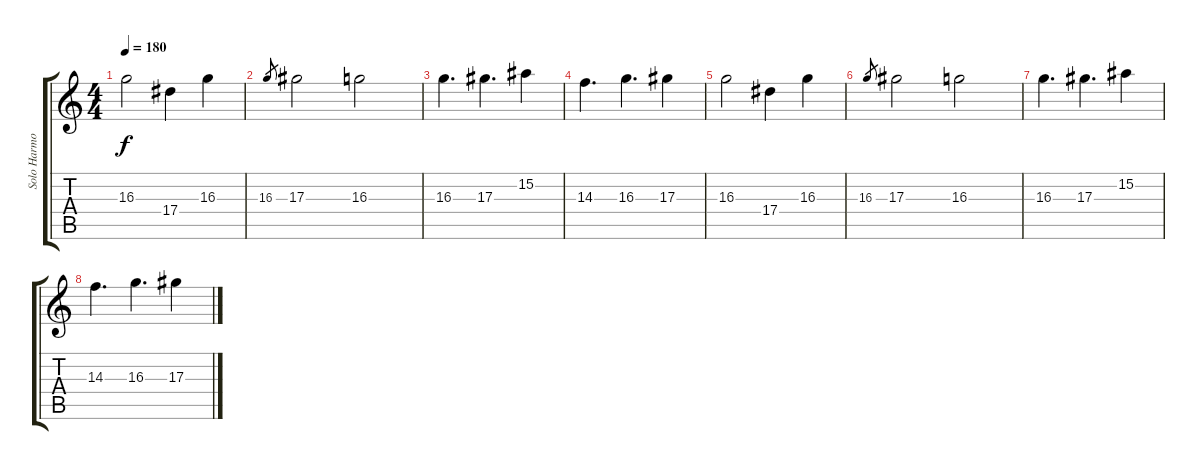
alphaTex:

\track ("Solo Harmony" "Solo Harmo") {instrument distortionguitar}
\staff {score tabs}
\tuning (C4 G3 Eb3 Bb2 F2 C2) {hide}
\ts (4 4)
\tempo 180
\clef g2
\ks c
16.3.2{dy f} 17.4.4 16.3.4 |
16.3.8{gr} 17.3.2 16.3.2 |
16.3.4{d} 17.3.4{d} 15.2.4 |
14.3.4{d} 16.3.4{d} 17.3.4 |
16.3.2 17.4.4 16.3.4 |
16.3.8{gr} 17.3.2 16.3.2 |
16.3.4{d} 17.3.4{d} 15.2.4 |
14.3.4{d} 16.3.4{d} 17.3.4
